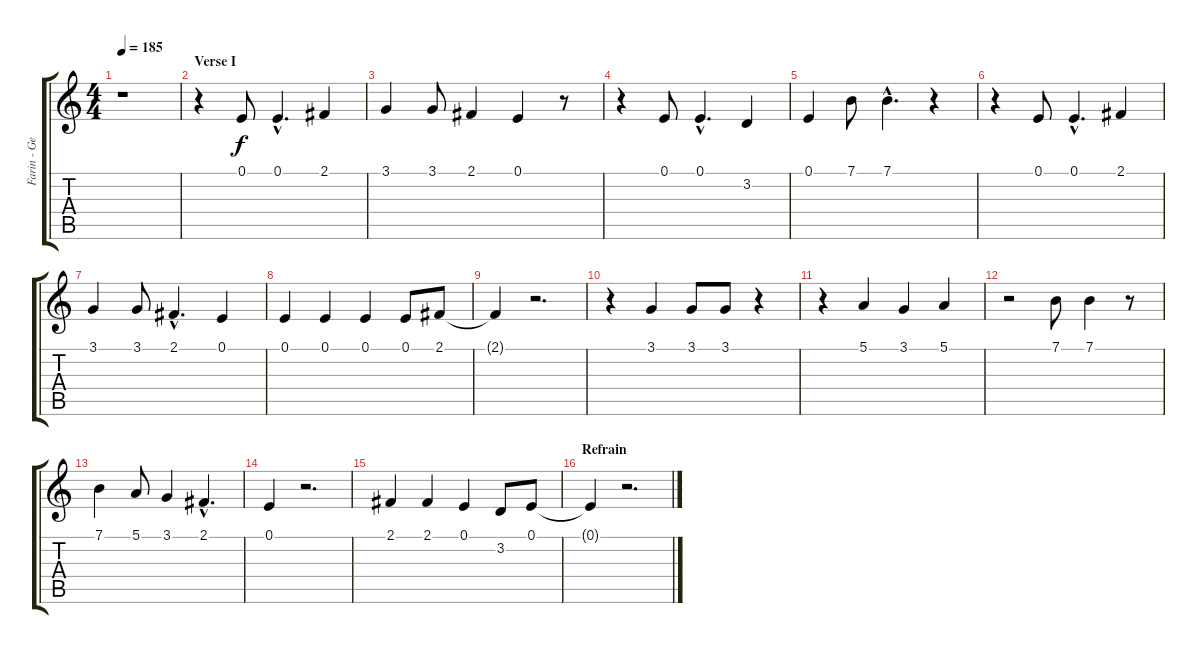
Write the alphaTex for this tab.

\track ("Farin - Gesang" "Farin - Ge") {instrument tenorsax}
\staff {score tabs}
\tuning (E4 B3 G3 D3 A2 E2) {hide}
\ts (4 4)
\tempo 185
\clef g2
\ks c
r.1{dy f} |
\section ("" "Verse I")
r.4 0.1.8 0.1{hac}.4{d} 2.1.4 |
3.1.4 3.1.8 2.1.4 0.1.4 r.8 |
r.4 0.1.8 0.1{hac}.4{d} 3.2.4 |
0.1.4 7.1.8 7.1{hac}.4{d} r.4 |
r.4 0.1.8 0.1{hac}.4{d} 2.1.4 |
3.1.4 3.1.8 2.1{hac}.4{d} 0.1.4 |
0.1.4 0.1.4 0.1.4 0.1.8 2.1.8 |
2.1{t}.4 r.2{d} |
r.4 3.1.4 3.1.8 3.1.8 r.4 |
r.4 5.1.4 3.1.4 5.1.4 |
r.2 7.1.8 7.1.4 r.8 |
7.1.4 5.1.8 3.1.4 2.1{hac}.4{d} |
0.1.4 r.2{d} |
2.1.4 2.1.4 0.1.4 3.2.8 0.1.8 |
\section ("" "Refrain")
0.1{t}.4 r.2{d}
